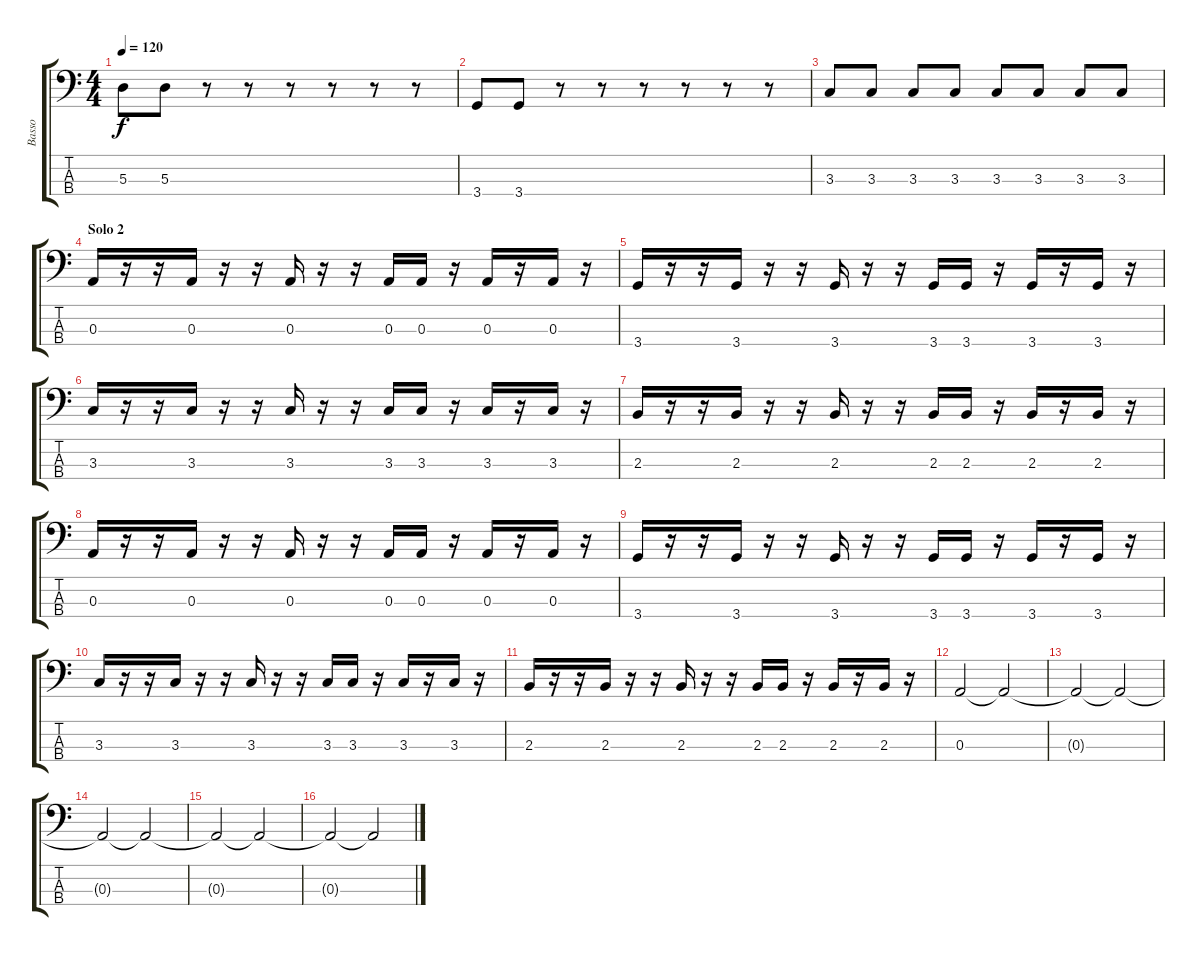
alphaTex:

\track ("Basso" "Basso") {instrument electricbassfinger}
\staff {score tabs}
\tuning (G2 D2 A1 E1) {hide}
\ts (4 4)
\tempo 120
\clef f4
\ks c
5.3.8{dy f} 5.3.8 r.8 r.8 r.8 r.8 r.8 r.8 |
3.4.8 3.4.8 r.8 r.8 r.8 r.8 r.8 r.8 |
3.3.8 3.3.8 3.3.8 3.3.8 3.3.8 3.3.8 3.3.8 3.3.8 |
\section ("" "Solo 2")
0.3.16 r.16 r.16 0.3.16 r.16 r.16 0.3.16 r.16 r.16 0.3.16 0.3.16 r.16 0.3.16 r.16 0.3.16 r.16 |
3.4.16 r.16 r.16 3.4.16 r.16 r.16 3.4.16 r.16 r.16 3.4.16 3.4.16 r.16 3.4.16 r.16 3.4.16 r.16 |
3.3.16 r.16 r.16 3.3.16 r.16 r.16 3.3.16 r.16 r.16 3.3.16 3.3.16 r.16 3.3.16 r.16 3.3.16 r.16 |
2.3.16 r.16 r.16 2.3.16 r.16 r.16 2.3.16 r.16 r.16 2.3.16 2.3.16 r.16 2.3.16 r.16 2.3.16 r.16 |
0.3.16 r.16 r.16 0.3.16 r.16 r.16 0.3.16 r.16 r.16 0.3.16 0.3.16 r.16 0.3.16 r.16 0.3.16 r.16 |
3.4.16 r.16 r.16 3.4.16 r.16 r.16 3.4.16 r.16 r.16 3.4.16 3.4.16 r.16 3.4.16 r.16 3.4.16 r.16 |
3.3.16 r.16 r.16 3.3.16 r.16 r.16 3.3.16 r.16 r.16 3.3.16 3.3.16 r.16 3.3.16 r.16 3.3.16 r.16 |
2.3.16 r.16 r.16 2.3.16 r.16 r.16 2.3.16 r.16 r.16 2.3.16 2.3.16 r.16 2.3.16 r.16 2.3.16 r.16 |
0.3.2{volume 15} 0.3{t}.2{volume 14} |
0.3{t}.2{volume 13} 0.3{t}.2{volume 12} |
0.3{t}.2{volume 11} 0.3{t}.2{volume 10} |
0.3{t}.2{volume 9} 0.3{t}.2{volume 8} |
0.3{t}.2{volume 7} 0.3{t}.2{volume 6}
